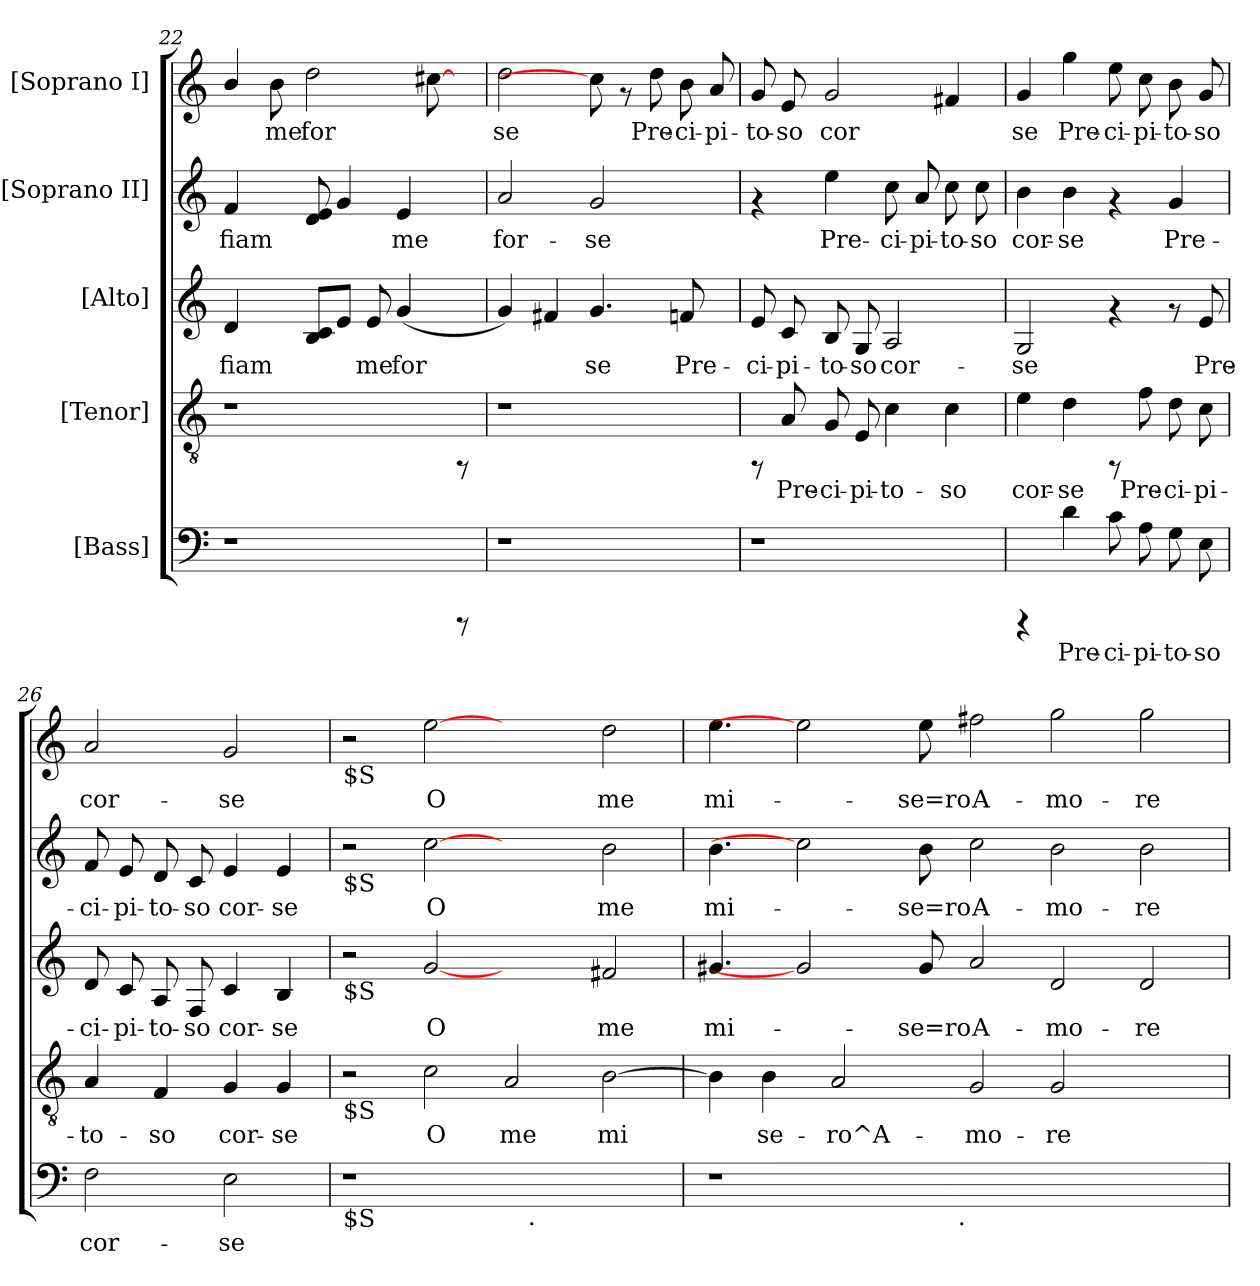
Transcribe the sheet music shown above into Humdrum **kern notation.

**kern	**text	**kern	**text	**kern	**text	**kern	**text	**kern	**text
*part5	*part5	*part4	*part4	*part3	*part3	*part2	*part2	*part1	*part1
*staff5	*staff5	*staff4	*staff4	*staff3	*staff3	*staff2	*staff2	*staff1	*staff1
*I"[Bass]	*	*I"[Tenor]	*	*I"[Alto]	*	*I"[Soprano II]	*	*I"[Soprano I]	*
*clefF4	*	*clefGv2	*	*clefG2	*	*clefG2	*	*clefG2	*
*k[]	*	*k[]	*	*k[]	*	*k[]	*	*k[]	*
*C:	*	*C:	*	*C:	*	*C:	*	*C:	*
=22	=22	=22	=22	=22	=22	=22	=22	=22	=22
!	!	!	!	!	!LO:LY:b:cj	!	!LO:LY:b:cj	!	!LO:LY:b:cj
1r	.	1r	.	4d/	fiam-	4f/	fiam-	4b/	--
!	!	!	!	!	!	!	!	!	!LO:LY:b:cj
.	.	.	.	8ryy	.	8ryy	.	8b\	-me
!	!	!	!	!	!LO:LY:b:cj	!	!LO:LY:b:cj	!	!LO:LY:b:cj
.	.	.	.	8c/ 8B/L	--	8e/ 8d/	--	2dd\	for-
!	!	!	!	!	!LO:LY:b:cj	!	!LO:LY:b:cj	!	!
.	.	.	.	8e/J	--	4g/	--	.	.
!	!	!	!	!	!LO:LY:b:cj	!	!	!	!
.	.	.	.	8e/	-me	.	.	.	.
!	!	!	!	!	!LO:LY:b:cj	!	!LO:LY:b:cj	!	!
.	.	.	.	(<4g/	for-	4e/	-me	.	.
!	!	!	!	!	!	!	!	!	!LO:LY:b:cj
.	.	.	.	.	.	.	.	[8cc#X\	--
8rCCC	.	8rFF	.	8ryy	.	8ryy	.	8ryy	.
!!LO:PB:g=z
=23	=23	=23	=23	=23	=23	=23	=23	=23	=23
!	!	!	!	!	!LO:LY:b:cj	!	!LO:LY:b:cj	!	!LO:LY:b:cj
1r	.	1r	.	4g/)	--	2a/	for-	2dd\	-se
!	!	!	!	!	!LO:LY:b:cj	!	!	!	!
.	.	.	.	4f#X/	--	.	.	.	.
!	!	!	!	!	!LO:LY:b:cj	!	!LO:LY:b:cj	!	!
.	.	.	.	4.g/	-se	2g/	-se	8cc#\]	.
.	.	.	.	.	.	.	.	8rf	.
!	!	!	!	!	!	!	!	!	!LO:LY:b:cj
.	.	.	.	.	.	.	.	8dd\	Pre-
!	!	!	!	!	!LO:LY:b:cj	!	!	!	!LO:LY:b:cj
.	.	.	.	8fn/	Pre-	.	.	8b\	-ci-
!	!	!	!	!	!	!	!	!	!LO:LY:b:cj
8ryy	.	8ryy	.	8ryy	.	8ryy	.	8a/	-pi-
=24	=24	=24	=24	=24	=24	=24	=24	=24	=24
!	!	!	!	!	!LO:LY:b:cj	!	!	!	!LO:LY:b:cj
1r	.	8rFF	.	8e/	-ci-	4rf	.	8g/	-to-
!	!	!	!LO:LY:b:cj	!	!LO:LY:b:cj	!	!	!	!LO:LY:b:cj
.	.	8A/	Pre-	8c/	-pi-	.	.	8e/	-so
!	!	!	!LO:LY:b:cj	!	!LO:LY:b:cj	!	!LO:LY:b:cj	!	!LO:LY:b:cj
.	.	8G/	-ci-	8B/	-to-	4ee\	Pre-	2g/	cor-
!	!	!	!LO:LY:b:cj	!	!LO:LY:b:cj	!	!	!	!
.	.	8E/	-pi-	8G/	-so	.	.	.	.
!	!	!	!LO:LY:b:cj	!	!LO:LY:b:cj	!	!LO:LY:b:cj	!	!
.	.	4c\	-to-	2A/	cor-	8cc\	-ci-	.	.
!	!	!	!	!	!	!	!LO:LY:b:cj	!	!
.	.	.	.	.	.	8a/	-pi-	.	.
!	!	!	!LO:LY:b:cj	!	!	!	!LO:LY:b:cj	!	!LO:LY:b:cj
.	.	4c\	-so	.	.	8cc\	-to-	4f#X/	--
!	!	!	!	!	!	!	!LO:LY:b:cj	!	!
.	.	.	.	.	.	8cc\	-so	.	.
=25	=25	=25	=25	=25	=25	=25	=25	=25	=25
!	!	!	!LO:LY:b:cj	!	!LO:LY:b:cj	!	!LO:LY:b:cj	!	!LO:LY:b:cj
4rCCC	.	4e\	cor-	2G/	-se	4b\	cor-	4g/	-se
!	!LO:LY:b:cj	!	!LO:LY:b:cj	!	!	!	!LO:LY:b:cj	!	!LO:LY:b:cj
4d\	Pre-	4d\	-se	.	.	4b\	-se	4gg\	Pre-
!	!LO:LY:b:cj	!	!	!	!	!	!	!	!LO:LY:b:cj
8c\	-ci-	8rFF	.	4rf	.	4rf	.	8ee\	-ci-
!	!LO:LY:b:cj	!	!LO:LY:b:cj	!	!	!	!	!	!LO:LY:b:cj
8A\	-pi-	8f\	Pre-	.	.	.	.	8cc\	-pi-
!	!LO:LY:b:cj	!	!LO:LY:b:cj	!	!	!	!LO:LY:b:cj	!	!LO:LY:b:cj
8G\	-to-	8d\	-ci-	8rf	.	4g/	Pre-	8b\	-to-
!	!LO:LY:b:cj	!	!LO:LY:b:cj	!	!LO:LY:b:cj	!	!	!	!LO:LY:b:cj
8E\	-so	8c\	-pi-	8e/	Pre-	.	.	8g/	-so
=26	=26	=26	=26	=26	=26	=26	=26	=26	=26
!	!LO:LY:b:cj	!	!LO:LY:b:cj	!	!LO:LY:b:cj	!	!LO:LY:b:cj	!	!LO:LY:b:cj
2F\	cor-	4A/	-to-	8d/	-ci-	8f/	-ci-	2a/	cor-
!	!	!	!	!	!LO:LY:b:cj	!	!LO:LY:b:cj	!	!
.	.	.	.	8c/	-pi-	8e/	-pi-	.	.
!	!	!	!LO:LY:b:cj	!	!LO:LY:b:cj	!	!LO:LY:b:cj	!	!
.	.	4F/	-so	8A/	-to-	8d/	-to-	.	.
!	!	!	!	!	!LO:LY:b:cj	!	!LO:LY:b:cj	!	!
.	.	.	.	8F/	-so	8c/	-so	.	.
!	!LO:LY:b:cj	!	!LO:LY:b:cj	!	!LO:LY:b:cj	!	!LO:LY:b:cj	!	!LO:LY:b:cj
2E\	-se	4G/	cor-	4c/	cor-	4e/	cor-	2g/	-se
!	!	!	!LO:LY:b:cj	!	!LO:LY:b:cj	!	!LO:LY:b:cj	!	!
.	.	4G/	-se	4B/	-se	4e/	-se	.	.
!!LO:PB:g=z
=27	=27	=27	=27	=27	=27	=27	=27	=27	=27
!	!	!	!	!	!	!	!	!LO:TX:b:t=$S	!
!	!	!	!	!	!	!LO:TX:b:t=$S	!	!	!
!	!	!	!	!LO:TX:b:t=$S	!	!	!	!	!
!	!	!LO:TX:b:t=$S	!	!	!	!	!	!	!
!LO:TX:b:t=$S	!	!	!	!	!	!	!	!	!
1r	.	2r	.	2r	.	2r	.	2r	.
!	!	!	!LO:LY:b:cj	!	!LO:LY:b:cj	!	!LO:LY:b:cj	!	!LO:LY:b:cj
.	.	2c\	O	[2g	O	[2cc	O	[2ee	O
!	!	!	!LO:LY:b:cj	!	!	!	!	!	!
16ryy	.	2A/	me	2ryy	.	2ryy	.	2ryy	.
!LO:TX:b:t=.	!	!	!	!	!	!	!	!	!
2...ryy	.	.	.	.	.	.	.	.	.
!	!	!	!LO:LY:b:cj	!	!LO:LY:b:cj	!	!LO:LY:b:cj	!	!LO:LY:b:cj
.	.	[>2B\	mi-	2f#X/	me	2b\	me	2dd\	me
=28	=28	=28	=28	=28	=28	=28	=28	=28	=28
!	!	!	!LO:LY:b:cj	!	!LO:LY:b:cj	!	!LO:LY:b:cj	!	!LO:LY:b:cj
*^	*	*	*	*	*	*	*	*	*
1r	2ryy	.	4B\]	--	4.g#X/	mi-	4.b\	mi-	4.ee\	mi-
!	!	!	!	!LO:LY:b:cj	!	!	!	!	!	!
.	.	.	4B\	-se-	.	.	.	.	.	.
.	.	.	.	.	2g]	.	2cc]	.	2ee]	.
!	!	!	!	!LO:LY:b:cj	!	!	!	!	!	!
.	4ryy	.	2A/	-ro^A-	.	.	.	.	.	.
.	8...ryy	.	.	.	.	.	.	.	.	.
!	!	!	!	!	!	!LO:LY:b:cj	!	!LO:LY:b:cj	!	!LO:LY:b:cj
.	.	.	.	.	8g#/	-se=ro	8b\	-se=ro	8ee\	-se=ro
!	!LO:TX:b:t=.	!	!	!	!	!	!	!	!	!
.	1ryy	.	.	.	.	.	.	.	.	.
!	!	!	!	!LO:LY:b:cj	!	!LO:LY:b:cj	!	!LO:LY:b:cj	!	!LO:LY:b:cj
1.ryy	.	.	2G/	-mo-	2a/	A-	2cc\	A-	2ff#X\	A-
!	!	!	!	!LO:LY:b:cj	!	!LO:LY:b:cj	!	!LO:LY:b:cj	!	!LO:LY:b:cj
.	.	.	2G/	-re	2d/	-mo-	2b\	-mo-	2gg\	-mo-
.	2ryy	.	.	.	.	.	.	.	.	.
!	!	!	!	!	!	!LO:LY:b:cj	!	!LO:LY:b:cj	!	!LO:LY:b:cj
.	.	.	2ryy	.	2d/	-re	2b\	-re	2gg\	-re
.	64ryy	.	.	.	.	.	.	.	.	.
*v	*v	*	*	*	*	*	*	*	*	*
=	=	=	=	=	=	=	=	=	=
*-	*-	*-	*-	*-	*-	*-	*-	*-	*-
